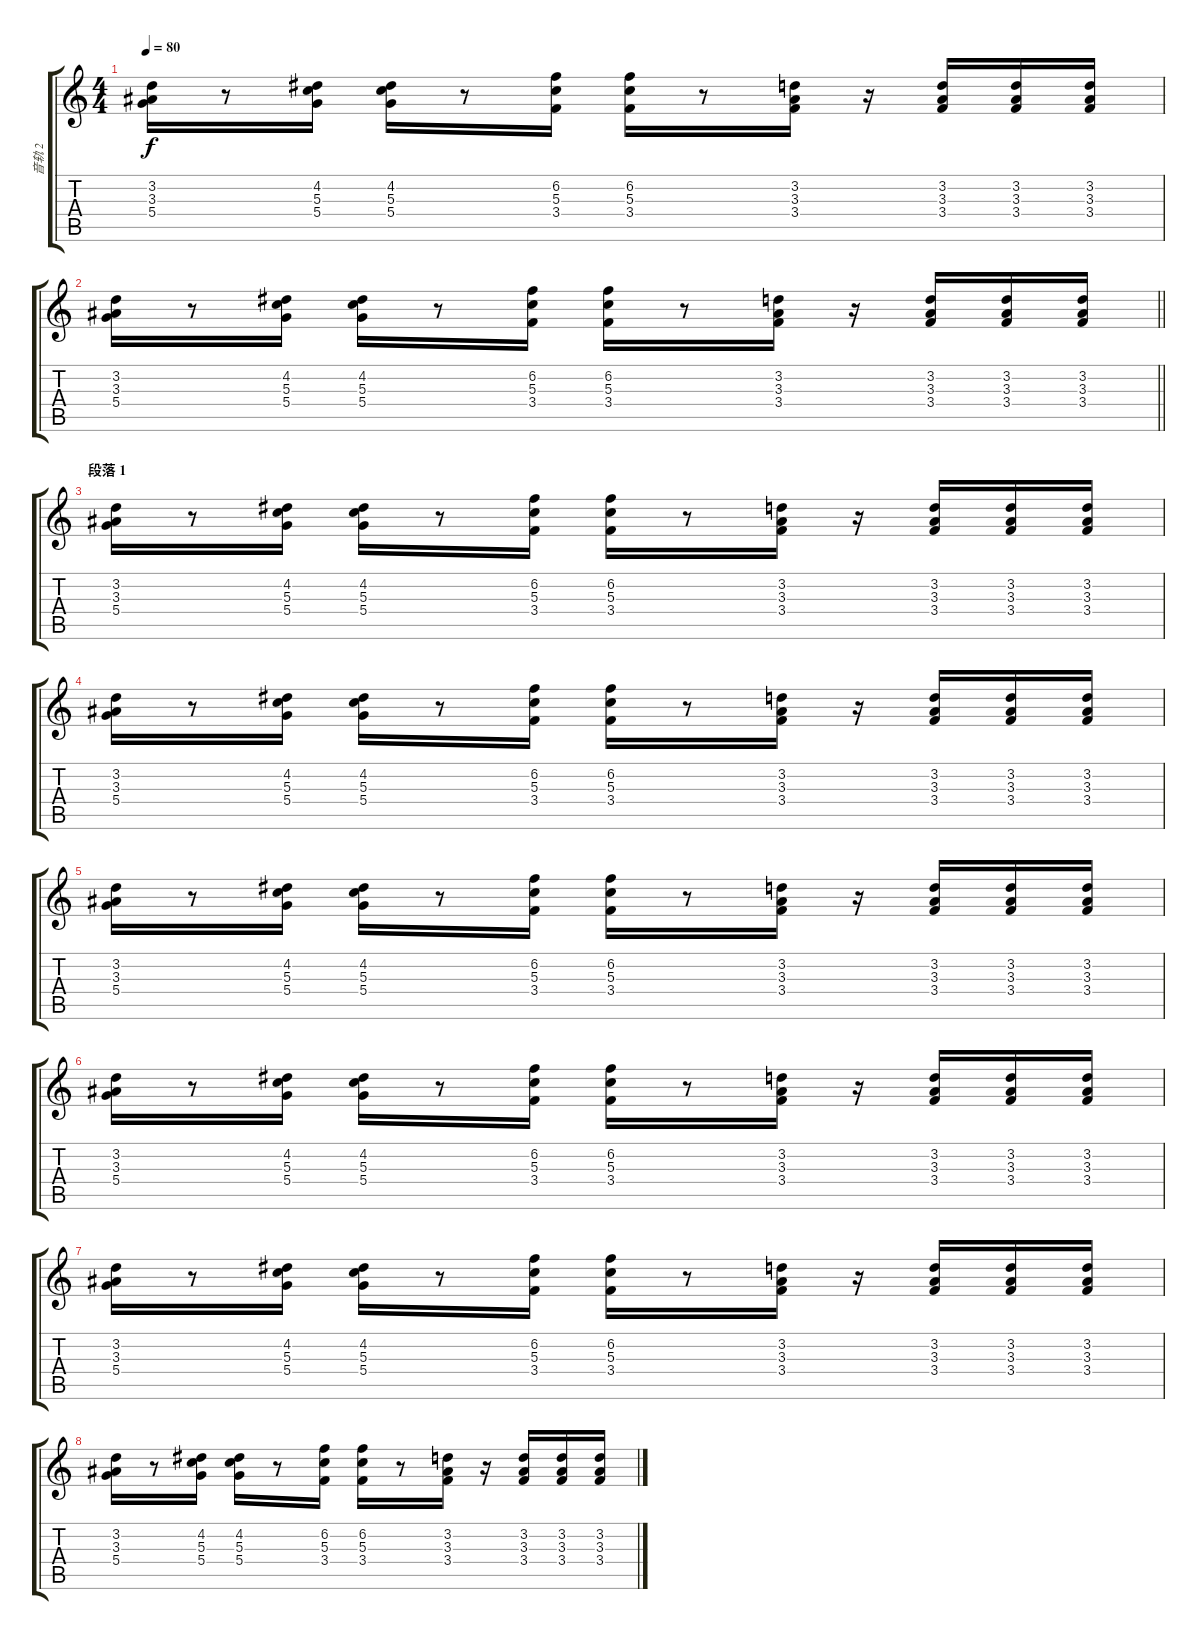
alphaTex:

\track ("音轨 2" "音轨 2") {instrument distortionguitar}
\staff {score tabs}
\tuning (E4 B3 G3 D3 A2 E2) {hide}
\ts (4 4)
\tempo 80
\clef g2
\ks c
(3.2 3.3 5.4).16{dy f} r.8 (4.2 5.3 5.4).16 (4.2 5.3 5.4).16 r.8 (6.2 5.3 3.4).16 (6.2 5.3 3.4).16 r.8 (3.2 3.3 3.4).16 r.16 (3.2 3.3 3.4).16 (3.2 3.3 3.4).16 (3.2 3.3 3.4).16 |
\barLineRight lightlight
(3.2 3.3 5.4).16 r.8 (4.2 5.3 5.4).16 (4.2 5.3 5.4).16 r.8 (6.2 5.3 3.4).16 (6.2 5.3 3.4).16 r.8 (3.2 3.3 3.4).16 r.16 (3.2 3.3 3.4).16 (3.2 3.3 3.4).16 (3.2 3.3 3.4).16 |
\section ("" "段落 1")
(3.2 3.3 5.4).16 r.8 (4.2 5.3 5.4).16 (4.2 5.3 5.4).16 r.8 (6.2 5.3 3.4).16 (6.2 5.3 3.4).16 r.8 (3.2 3.3 3.4).16 r.16 (3.2 3.3 3.4).16 (3.2 3.3 3.4).16 (3.2 3.3 3.4).16 |
(3.2 3.3 5.4).16 r.8 (4.2 5.3 5.4).16 (4.2 5.3 5.4).16 r.8 (6.2 5.3 3.4).16 (6.2 5.3 3.4).16 r.8 (3.2 3.3 3.4).16 r.16 (3.2 3.3 3.4).16 (3.2 3.3 3.4).16 (3.2 3.3 3.4).16 |
(3.2 3.3 5.4).16 r.8 (4.2 5.3 5.4).16 (4.2 5.3 5.4).16 r.8 (6.2 5.3 3.4).16 (6.2 5.3 3.4).16 r.8 (3.2 3.3 3.4).16 r.16 (3.2 3.3 3.4).16 (3.2 3.3 3.4).16 (3.2 3.3 3.4).16 |
(3.2 3.3 5.4).16 r.8 (4.2 5.3 5.4).16 (4.2 5.3 5.4).16 r.8 (6.2 5.3 3.4).16 (6.2 5.3 3.4).16 r.8 (3.2 3.3 3.4).16 r.16 (3.2 3.3 3.4).16 (3.2 3.3 3.4).16 (3.2 3.3 3.4).16 |
(3.2 3.3 5.4).16 r.8 (4.2 5.3 5.4).16 (4.2 5.3 5.4).16 r.8 (6.2 5.3 3.4).16 (6.2 5.3 3.4).16 r.8 (3.2 3.3 3.4).16 r.16 (3.2 3.3 3.4).16 (3.2 3.3 3.4).16 (3.2 3.3 3.4).16 |
(3.2 3.3 5.4).16 r.8 (4.2 5.3 5.4).16 (4.2 5.3 5.4).16 r.8 (6.2 5.3 3.4).16 (6.2 5.3 3.4).16 r.8 (3.2 3.3 3.4).16 r.16 (3.2 3.3 3.4).16 (3.2 3.3 3.4).16 (3.2 3.3 3.4).16
